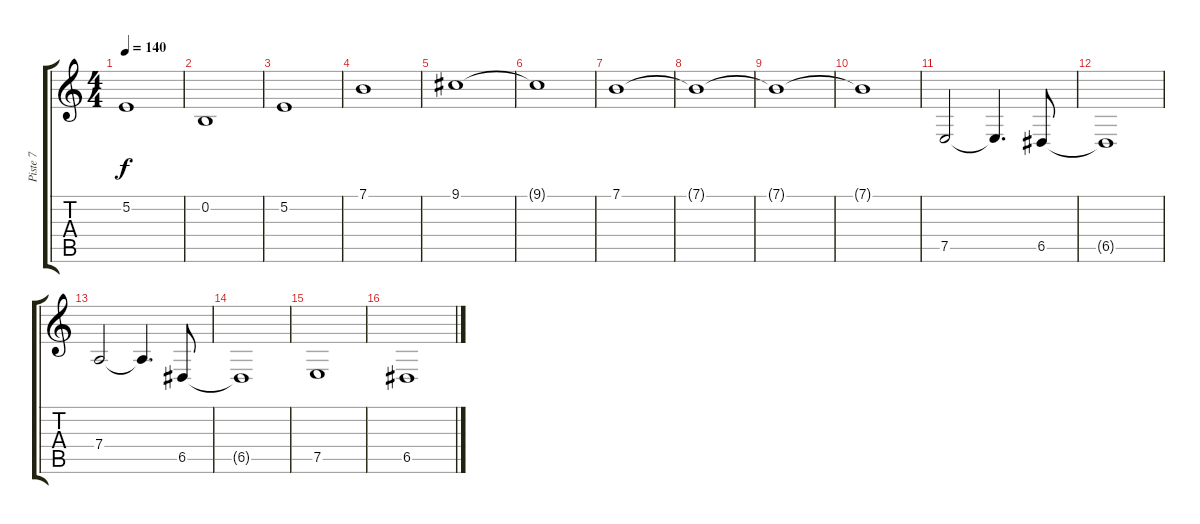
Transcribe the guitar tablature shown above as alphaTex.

\track ("Piste 7" "Piste 7") {instrument stringensemble1}
\staff {score tabs}
\tuning (E4 B3 G3 D3 A2 E2) {hide}
\ts (4 4)
\tempo 140
\clef g2
\ks c
5.2.1{dy f} |
0.2.1 |
5.2.1 |
7.1.1 |
9.1.1 |
9.1{t}.1 |
7.1.1 |
7.1{t}.1 |
7.1{t}.1 |
7.1{t}.1 |
7.5.2 7.5{t}.4{d} 6.5.8 |
6.5{t}.1 |
7.4.2 7.4{t}.4{d} 6.5.8 |
6.5{t}.1 |
7.5.1 |
6.5.1
